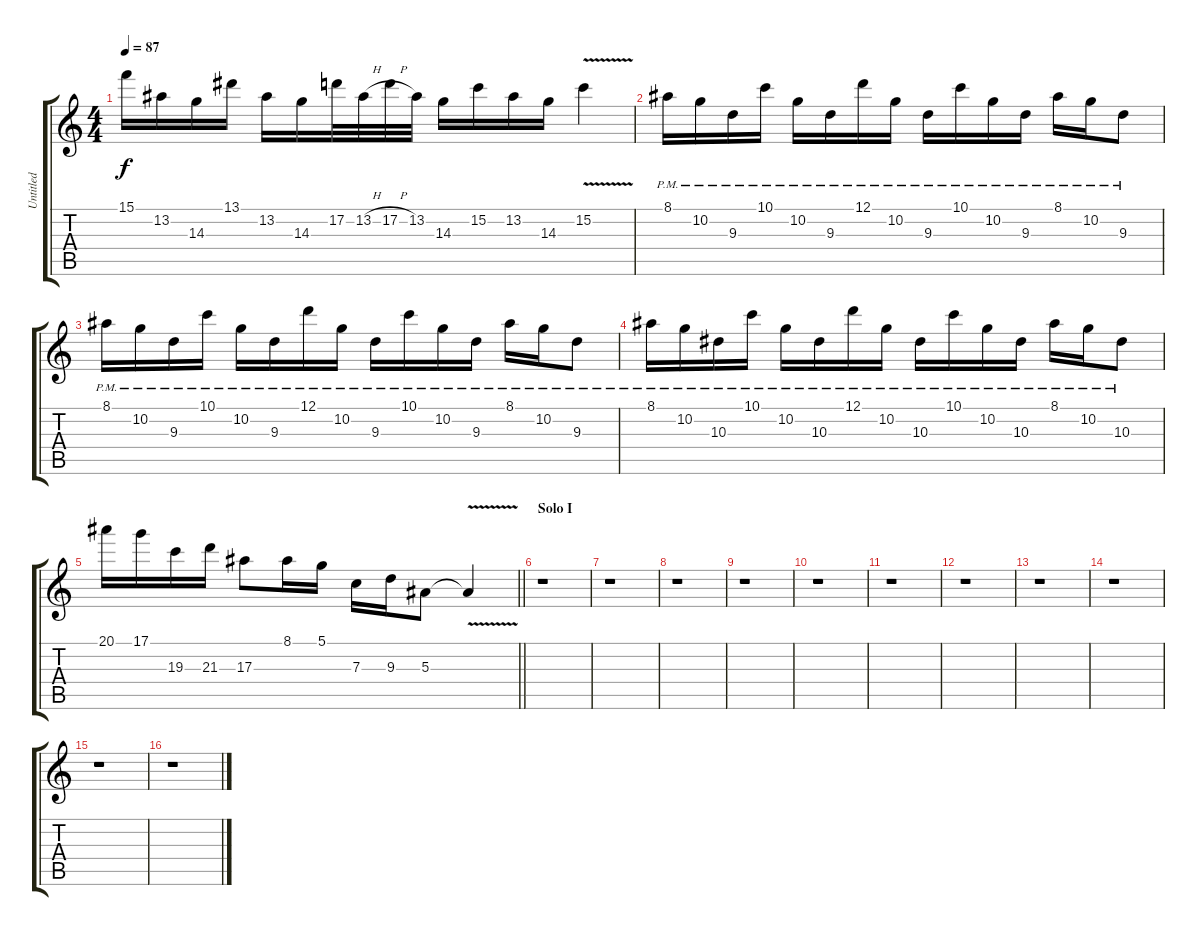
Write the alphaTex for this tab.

\track ("Untitled" "Untitled") {instrument distortionguitar}
\staff {score tabs}
\tuning (D4 A3 F3 C3 G2 D2) {hide}
\ts (4 4)
\tempo 87
\clef g2
\ks c
15.1.16{dy f} 13.2.16 14.3.16 13.1.16 13.2.16 14.3.16 17.2.32 13.2{h}.32 17.2{h}.32 13.2.32 14.3.16 15.2.16 13.2.16 14.3.16 15.2{v}.4 |
8.1{pm}.16 10.2{pm}.16 9.3{pm}.16 10.1{pm}.16 10.2{pm}.16 9.3{pm}.16 12.1{pm}.16 10.2{pm}.16 9.3{pm}.16 10.1{pm}.16 10.2{pm}.16 9.3{pm}.16 8.1{pm}.16 10.2{pm}.16 9.3{pm}.8 |
8.1{pm}.16 10.2{pm}.16 9.3{pm}.16 10.1{pm}.16 10.2{pm}.16 9.3{pm}.16 12.1{pm}.16 10.2{pm}.16 9.3{pm}.16 10.1{pm}.16 10.2{pm}.16 9.3{pm}.16 8.1{pm}.16 10.2{pm}.16 9.3{pm}.8 |
8.1{pm}.16 10.2{pm}.16 10.3{pm}.16 10.1{pm}.16 10.2{pm}.16 10.3{pm}.16 12.1{pm}.16 10.2{pm}.16 10.3{pm}.16 10.1{pm}.16 10.2{pm}.16 10.3{pm}.16 8.1{pm}.16 10.2{pm}.16 10.3{pm}.8 |
\barLineRight lightlight
20.1.16 17.1.16 19.3.16 21.3.16 17.3.8 8.1.16 5.1.16 7.3.16 9.3.16 5.3.8 5.3{v t}.4 |
\section ("" "Solo I")
r.1 |
r.1 |
r.1 |
r.1 |
r.1 |
r.1 |
r.1 |
r.1 |
r.1 |
r.1 |
r.1
